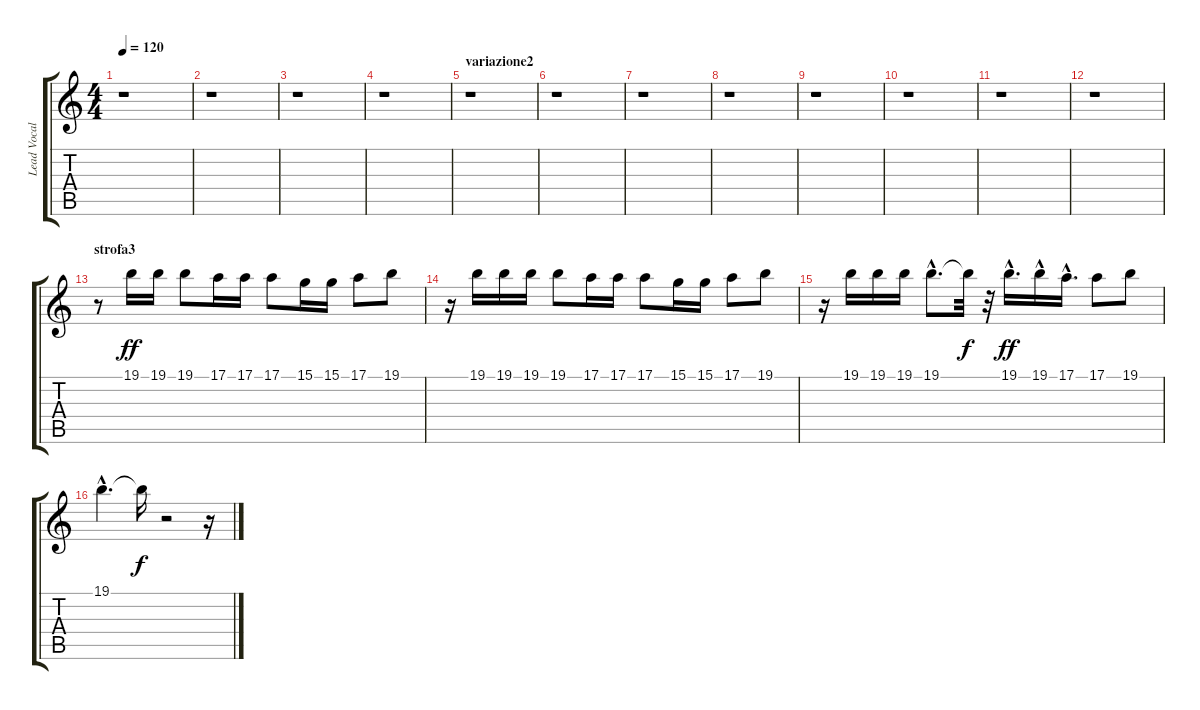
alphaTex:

\track ("Lead Vocals (Bruce)" "Lead Vocal") {instrument choiraahs}
\staff {score tabs}
\tuning (E4 B3 G3 D3 A2 E2) {hide}
\ts (4 4)
\tempo 120
\clef g2
\ks c
r.1{dy f} |
r.1 |
r.1 |
r.1 |
\section ("" "variazione2")
r.1 |
r.1 |
r.1 |
r.1 |
r.1 |
r.1 |
r.1 |
r.1 |
\section ("" "strofa3")
r.8 19.1.16{dy ff} 19.1.16 19.1.8 17.1.16 17.1.16 17.1.8 15.1.16 15.1.16 17.1.8 19.1.8 |
r.16 19.1.16 19.1.16 19.1.16 19.1.8 17.1.16 17.1.16 17.1.8 15.1.16 15.1.16 17.1.8 19.1.8 |
r.16 19.1.16 19.1.16 19.1.16 19.1{hac}.8{d} 19.1{t}.32{dy f} r.32 19.1{hac}.16{d dy ff} 19.1{hac}.16 17.1{hac}.16{d} 17.1.8 19.1.8 |
19.1{hac}.4{d} 19.1{t}.16{dy f} r.2 r.16
